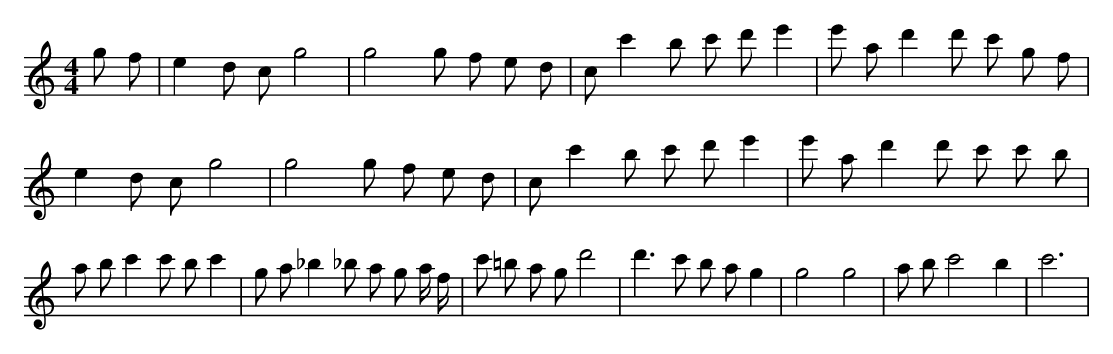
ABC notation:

X:1
M:4/4
L:1/8
K:C
g f | e2 d c g4 | g4 g f e d | c c'2 b c' d' e'2 | e' a d'2 d' c' g f | e2 d c g4 | g4 g f e d | c c'2 b c' d' e'2 | e' a d'2 d' c' c' b | a b c'2 c' b c'2 | g a _b2 _b a g a/2 f/2 | c' =b a g d'4 | d'3 c' b a g2 | g4 g4 | a b c'4 b2 | c'6 |
